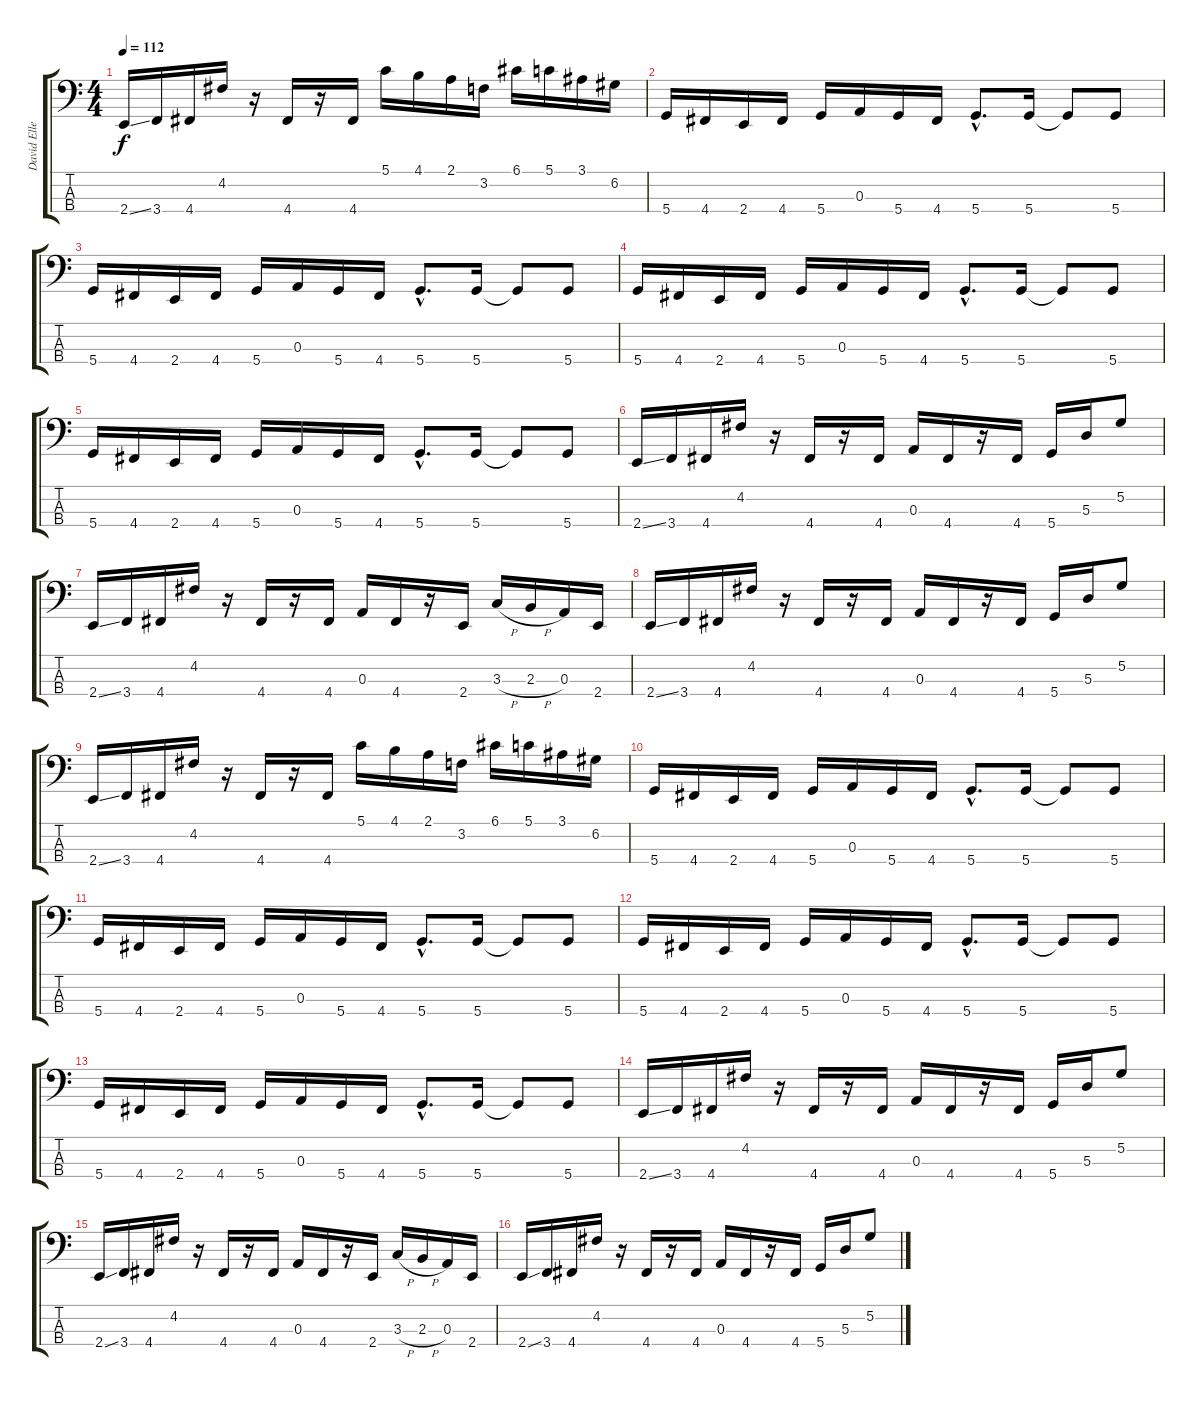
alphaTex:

\track ("David Ellefson" "David Elle") {instrument electricbasspick}
\staff {score tabs}
\tuning (G2 D2 A1 D1) {hide}
\ts (4 4)
\tempo 112
\clef f4
\ks c
2.4{ss}.16{dy f} 3.4.16 4.4.16 4.2.16 r.16 4.4.16 r.16 4.4.16 5.1.16 4.1.16 2.1.16 3.2.16 6.1.16 5.1.16 3.1.16 6.2.16 |
5.4.16 4.4.16 2.4.16 4.4.16 5.4.16 0.3.16 5.4.16 4.4.16 5.4{hac}.8{d} 5.4.16 5.4{t}.8 5.4.8 |
5.4.16 4.4.16 2.4.16 4.4.16 5.4.16 0.3.16 5.4.16 4.4.16 5.4{hac}.8{d} 5.4.16 5.4{t}.8 5.4.8 |
5.4.16 4.4.16 2.4.16 4.4.16 5.4.16 0.3.16 5.4.16 4.4.16 5.4{hac}.8{d} 5.4.16 5.4{t}.8 5.4.8 |
5.4.16 4.4.16 2.4.16 4.4.16 5.4.16 0.3.16 5.4.16 4.4.16 5.4{hac}.8{d} 5.4.16 5.4{t}.8 5.4.8 |
2.4{ss}.16 3.4.16 4.4.16 4.2.16 r.16 4.4.16 r.16 4.4.16 0.3.16 4.4.16 r.16 4.4.16 5.4.16 5.3.16 5.2.8 |
2.4{ss}.16 3.4.16 4.4.16 4.2.16 r.16 4.4.16 r.16 4.4.16 0.3.16 4.4.16 r.16 2.4.16 3.3{h}.16 2.3{h}.16 0.3.16 2.4.16 |
2.4{ss}.16 3.4.16 4.4.16 4.2.16 r.16 4.4.16 r.16 4.4.16 0.3.16 4.4.16 r.16 4.4.16 5.4.16 5.3.16 5.2.8 |
2.4{ss}.16 3.4.16 4.4.16 4.2.16 r.16 4.4.16 r.16 4.4.16 5.1.16 4.1.16 2.1.16 3.2.16 6.1.16 5.1.16 3.1.16 6.2.16 |
5.4.16 4.4.16 2.4.16 4.4.16 5.4.16 0.3.16 5.4.16 4.4.16 5.4{hac}.8{d} 5.4.16 5.4{t}.8 5.4.8 |
5.4.16 4.4.16 2.4.16 4.4.16 5.4.16 0.3.16 5.4.16 4.4.16 5.4{hac}.8{d} 5.4.16 5.4{t}.8 5.4.8 |
5.4.16 4.4.16 2.4.16 4.4.16 5.4.16 0.3.16 5.4.16 4.4.16 5.4{hac}.8{d} 5.4.16 5.4{t}.8 5.4.8 |
5.4.16 4.4.16 2.4.16 4.4.16 5.4.16 0.3.16 5.4.16 4.4.16 5.4{hac}.8{d} 5.4.16 5.4{t}.8 5.4.8 |
2.4{ss}.16 3.4.16 4.4.16 4.2.16 r.16 4.4.16 r.16 4.4.16 0.3.16 4.4.16 r.16 4.4.16 5.4.16 5.3.16 5.2.8 |
2.4{ss}.16 3.4.16 4.4.16 4.2.16 r.16 4.4.16 r.16 4.4.16 0.3.16 4.4.16 r.16 2.4.16 3.3{h}.16 2.3{h}.16 0.3.16 2.4.16 |
2.4{ss}.16 3.4.16 4.4.16 4.2.16 r.16 4.4.16 r.16 4.4.16 0.3.16 4.4.16 r.16 4.4.16 5.4.16 5.3.16 5.2.8
